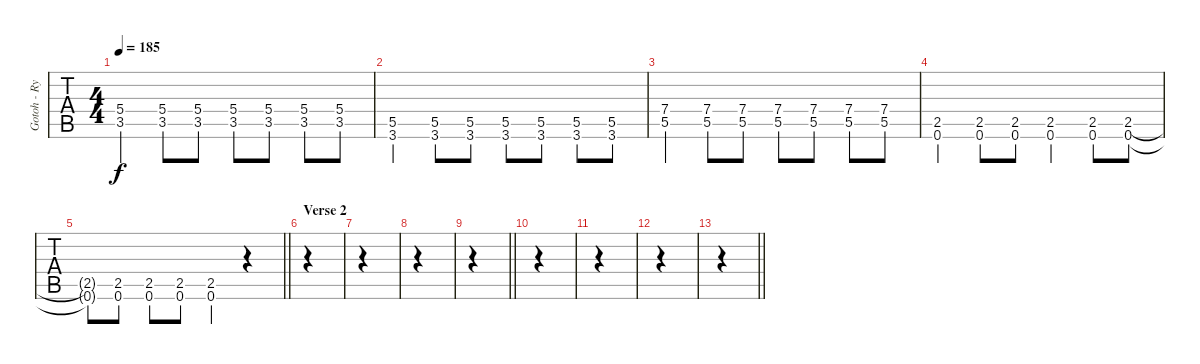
\track ("Gotoh - Rythm guitar" "Gotoh - Ry") {instrument distortionguitar}
\staff {tabs}
\tuning (E4 B3 G3 D3 A2 E2) {hide}
\ts (4 4)
\tempo 185
\clef g2
\ks c
(5.4 3.5).4{dy f} (5.4 3.5).8 (5.4 3.5).8 (5.4 3.5).8 (5.4 3.5).8 (5.4 3.5).8 (5.4 3.5).8 |
(5.5 3.6).4 (5.5 3.6).8 (5.5 3.6).8 (5.5 3.6).8 (5.5 3.6).8 (5.5 3.6).8 (5.5 3.6).8 |
(7.4 5.5).4 (7.4 5.5).8 (7.4 5.5).8 (7.4 5.5).8 (7.4 5.5).8 (7.4 5.5).8 (7.4 5.5).8 |
(2.5 0.6).4 (2.5 0.6).8 (2.5 0.6).8 (2.5 0.6).4 (2.5 0.6).8 (2.5 0.6).8 |
\barLineRight lightlight
(2.5{t} 0.6{t}).8 (2.5 0.6).8 (2.5 0.6).8 (2.5 0.6).8 (2.5{st} 0.6{st}).4 r.4 |
\section ("" "Verse 2")
|
|
|
\barLineRight lightlight
|
|
|
|
\barLineRight lightlight
